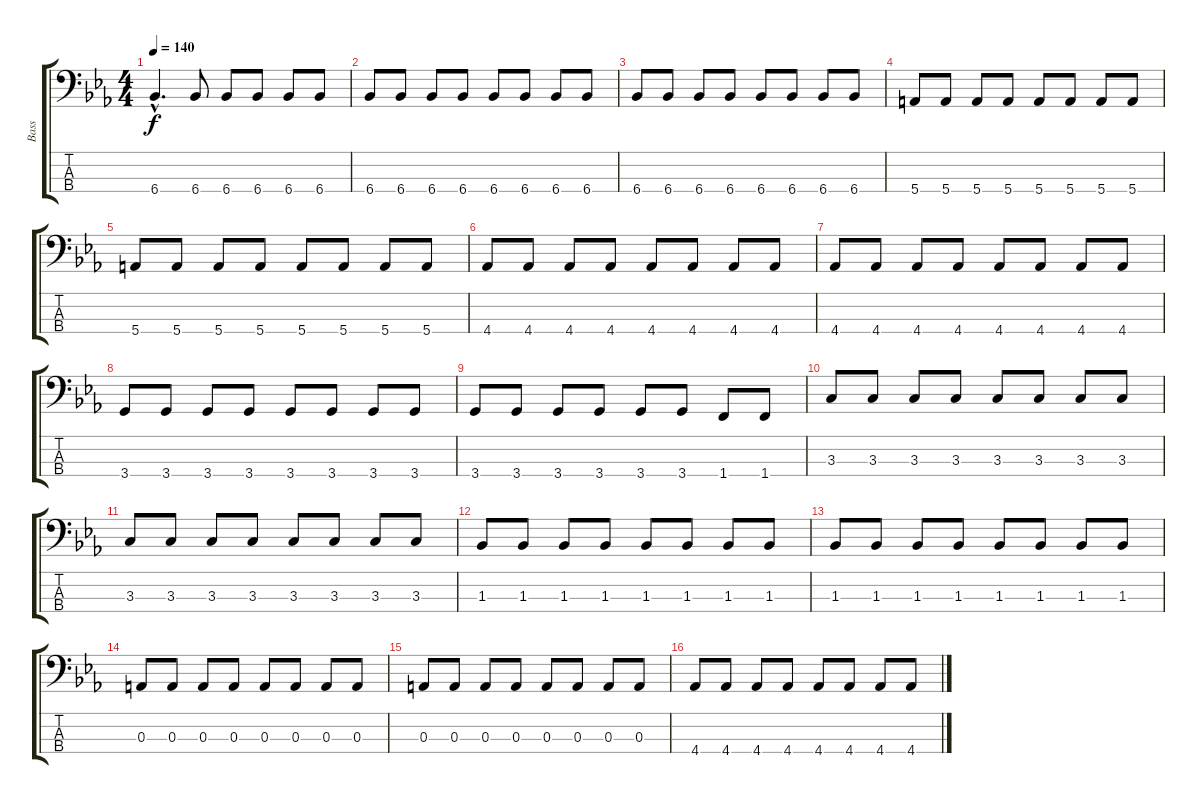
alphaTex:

\track ("Bass" "Bass") {instrument slapbass1}
\staff {score tabs}
\tuning (G2 D2 A1 E1) {hide}
\ts (4 4)
\tempo 140
\clef f4
\ks eb
6.4{hac}.4{d dy f} 6.4.8 6.4.8 6.4.8 6.4.8 6.4.8 |
6.4.8 6.4.8 6.4.8 6.4.8 6.4.8 6.4.8 6.4.8 6.4.8 |
6.4.8 6.4.8 6.4.8 6.4.8 6.4.8 6.4.8 6.4.8 6.4.8 |
5.4.8 5.4.8 5.4.8 5.4.8 5.4.8 5.4.8 5.4.8 5.4.8 |
5.4.8 5.4.8 5.4.8 5.4.8 5.4.8 5.4.8 5.4.8 5.4.8 |
4.4.8 4.4.8 4.4.8 4.4.8 4.4.8 4.4.8 4.4.8 4.4.8 |
4.4.8 4.4.8 4.4.8 4.4.8 4.4.8 4.4.8 4.4.8 4.4.8 |
3.4.8 3.4.8 3.4.8 3.4.8 3.4.8 3.4.8 3.4.8 3.4.8 |
3.4.8 3.4.8 3.4.8 3.4.8 3.4.8 3.4.8 1.4.8 1.4.8 |
3.3.8 3.3.8 3.3.8 3.3.8 3.3.8 3.3.8 3.3.8 3.3.8 |
3.3.8 3.3.8 3.3.8 3.3.8 3.3.8 3.3.8 3.3.8 3.3.8 |
1.3.8 1.3.8 1.3.8 1.3.8 1.3.8 1.3.8 1.3.8 1.3.8 |
1.3.8 1.3.8 1.3.8 1.3.8 1.3.8 1.3.8 1.3.8 1.3.8 |
0.3.8 0.3.8 0.3.8 0.3.8 0.3.8 0.3.8 0.3.8 0.3.8 |
0.3.8 0.3.8 0.3.8 0.3.8 0.3.8 0.3.8 0.3.8 0.3.8 |
4.4.8 4.4.8 4.4.8 4.4.8 4.4.8 4.4.8 4.4.8 4.4.8
